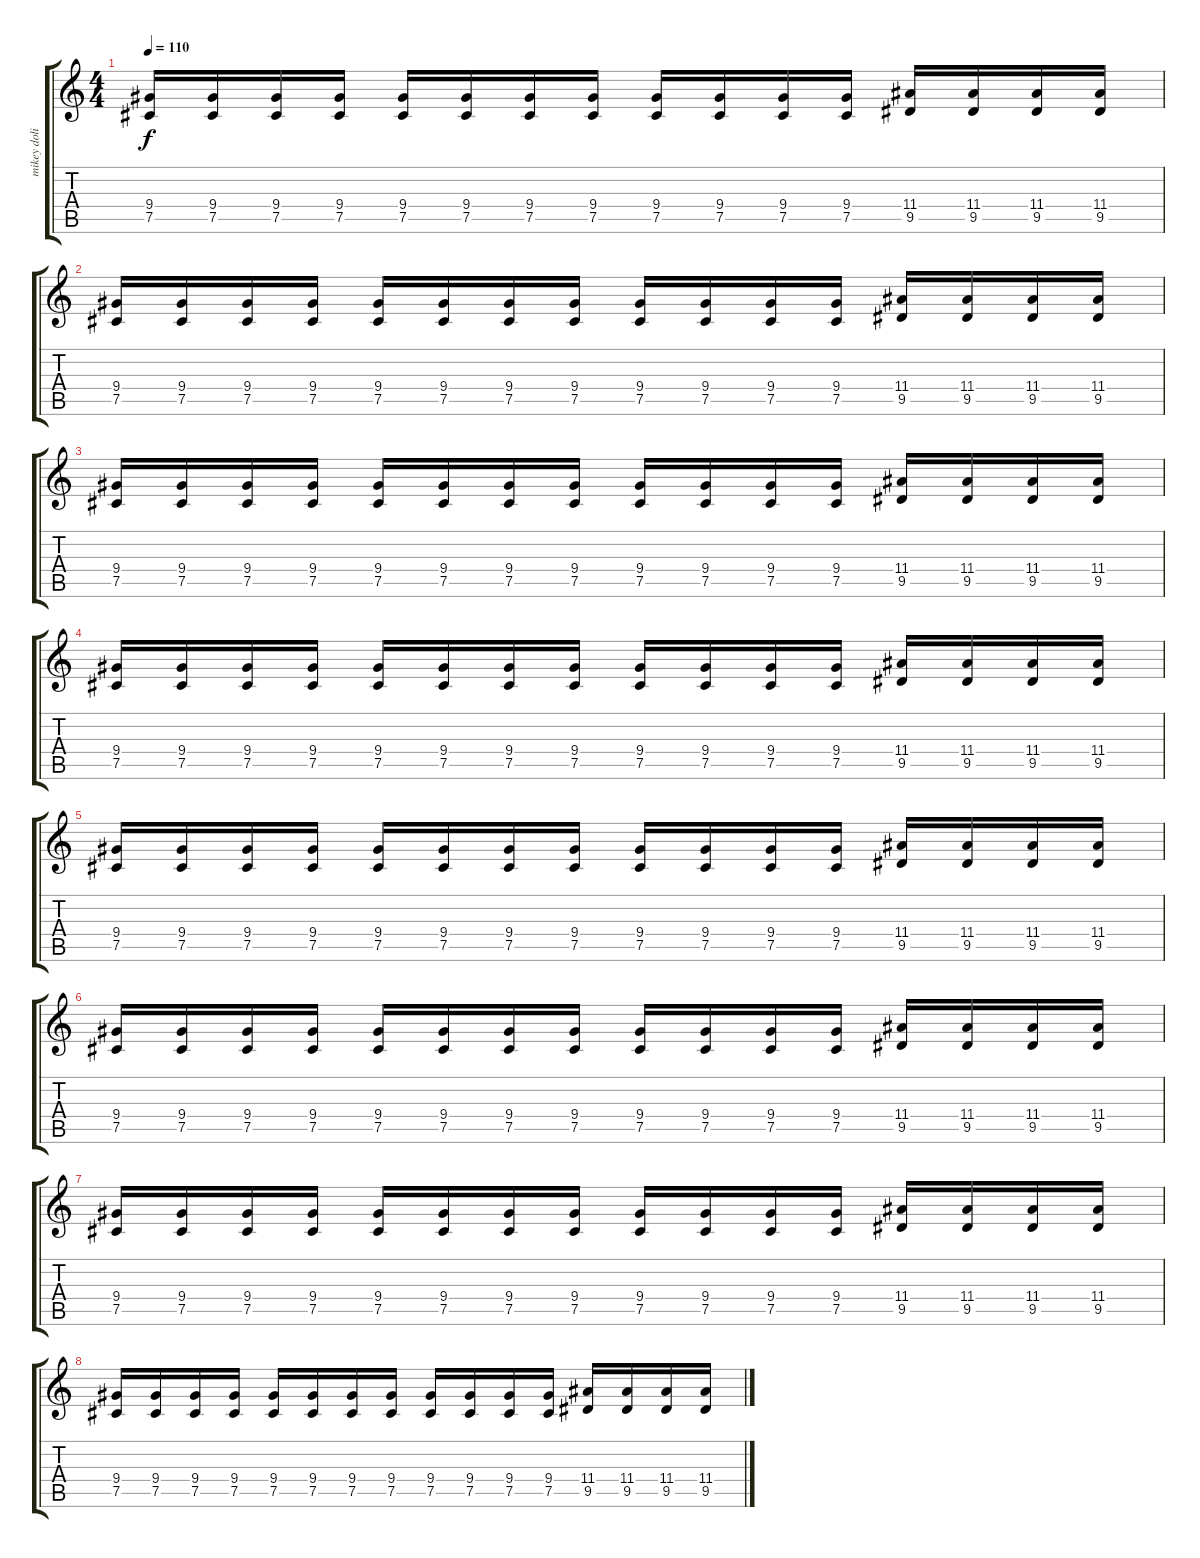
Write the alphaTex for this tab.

\track ("mikey doling" "mikey doli") {instrument distortionguitar}
\staff {score tabs}
\tuning (Db4 Ab3 E3 B2 Gb2 B1) {hide}
\ts (4 4)
\tempo 110
\clef g2
\ks c
(9.4 7.5).16{dy f volume 12 instrument distortionguitar} (9.4 7.5).16 (9.4 7.5).16 (9.4 7.5).16 (9.4 7.5).16 (9.4 7.5).16 (9.4 7.5).16 (9.4 7.5).16 (9.4 7.5).16 (9.4 7.5).16 (9.4 7.5).16 (9.4 7.5).16 (11.4 9.5).16 (11.4 9.5).16 (11.4 9.5).16 (11.4 9.5).16 |
(9.4 7.5).16 (9.4 7.5).16 (9.4 7.5).16 (9.4 7.5).16 (9.4 7.5).16 (9.4 7.5).16 (9.4 7.5).16 (9.4 7.5).16 (9.4 7.5).16 (9.4 7.5).16 (9.4 7.5).16 (9.4 7.5).16 (11.4 9.5).16 (11.4 9.5).16 (11.4 9.5).16 (11.4 9.5).16 |
(9.4 7.5).16 (9.4 7.5).16 (9.4 7.5).16 (9.4 7.5).16 (9.4 7.5).16 (9.4 7.5).16 (9.4 7.5).16 (9.4 7.5).16 (9.4 7.5).16 (9.4 7.5).16 (9.4 7.5).16 (9.4 7.5).16 (11.4 9.5).16 (11.4 9.5).16 (11.4 9.5).16 (11.4 9.5).16 |
(9.4 7.5).16 (9.4 7.5).16 (9.4 7.5).16 (9.4 7.5).16 (9.4 7.5).16 (9.4 7.5).16 (9.4 7.5).16 (9.4 7.5).16 (9.4 7.5).16 (9.4 7.5).16 (9.4 7.5).16 (9.4 7.5).16 (11.4 9.5).16 (11.4 9.5).16 (11.4 9.5).16 (11.4 9.5).16 |
(9.4 7.5).16 (9.4 7.5).16 (9.4 7.5).16 (9.4 7.5).16 (9.4 7.5).16 (9.4 7.5).16 (9.4 7.5).16 (9.4 7.5).16 (9.4 7.5).16 (9.4 7.5).16 (9.4 7.5).16 (9.4 7.5).16 (11.4 9.5).16 (11.4 9.5).16 (11.4 9.5).16 (11.4 9.5).16 |
(9.4 7.5).16 (9.4 7.5).16 (9.4 7.5).16 (9.4 7.5).16 (9.4 7.5).16 (9.4 7.5).16 (9.4 7.5).16 (9.4 7.5).16 (9.4 7.5).16 (9.4 7.5).16 (9.4 7.5).16 (9.4 7.5).16 (11.4 9.5).16 (11.4 9.5).16 (11.4 9.5).16 (11.4 9.5).16 |
(9.4 7.5).16 (9.4 7.5).16 (9.4 7.5).16 (9.4 7.5).16 (9.4 7.5).16 (9.4 7.5).16 (9.4 7.5).16 (9.4 7.5).16 (9.4 7.5).16 (9.4 7.5).16 (9.4 7.5).16 (9.4 7.5).16 (11.4 9.5).16 (11.4 9.5).16 (11.4 9.5).16 (11.4 9.5).16 |
(9.4 7.5).16 (9.4 7.5).16 (9.4 7.5).16 (9.4 7.5).16 (9.4 7.5).16 (9.4 7.5).16 (9.4 7.5).16 (9.4 7.5).16 (9.4 7.5).16 (9.4 7.5).16 (9.4 7.5).16 (9.4 7.5).16 (11.4 9.5).16 (11.4 9.5).16 (11.4 9.5).16 (11.4 9.5).16
